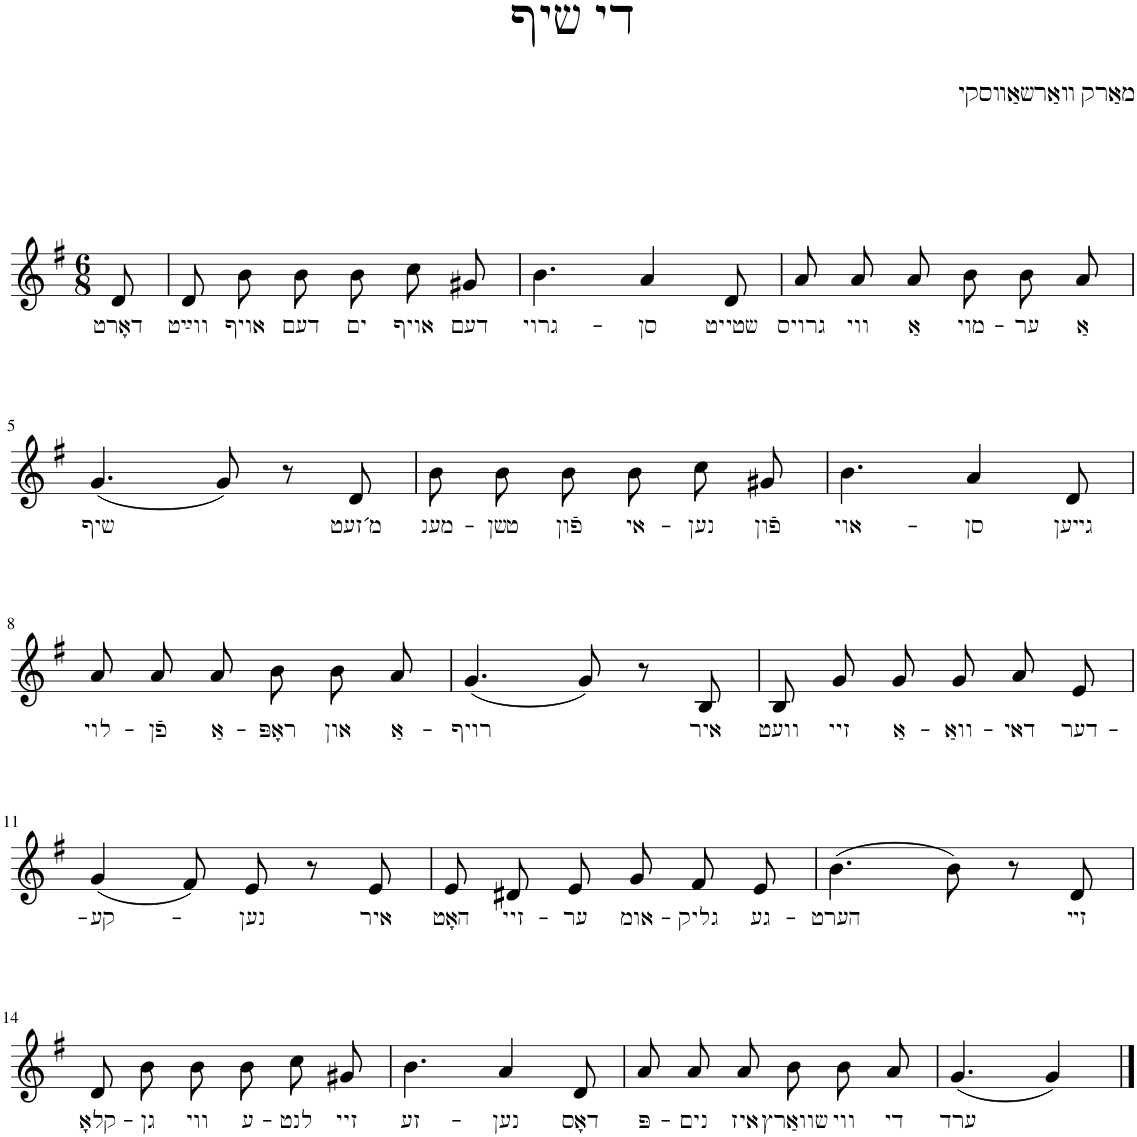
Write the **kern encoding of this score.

**kern	**text
*part1	*part1
*staff1	*staff1
*I"Piano	*
*I'Pno.	*
*clefG2	*
*k[f#]	*
*M6/8	*
=1	=1
!	!LO:LY:b
8d/	דאָרט
=2	=2
!	!LO:LY:b
8d/L	ווײַט
!	!LO:LY:b
8b/	אויף
!	!LO:LY:b
8b/J	דעם
!	!LO:LY:b
8b/L	ים
!	!LO:LY:b
8cc/	אויף
!	!LO:LY:b
8g#X/J	דעם
=3	=3
!	!LO:LY:b
4.b\	גרוי-
!	!LO:LY:b
4a/	-סן
!	!LO:LY:b
8d/	שטייט
=4	=4
!	!LO:LY:b
8a/L	גרויס
!	!LO:LY:b
8a/	ווי
!	!LO:LY:b
8a/J	אַ
!	!LO:LY:b
8b/L	מוי-
!	!LO:LY:b
8b/	-ער
!	!LO:LY:b
8a/J	אַ
!!LO:LB:g=z
=5	=5
!	!LO:LY:b
(4.g/	שיף
8g/)	.
8r	.
!	!LO:LY:b
8d/	מ´זעט
=6	=6
!	!LO:LY:b
8b\L	מענ-
!	!LO:LY:b
8b\	-טשן
!	!LO:LY:b
8b\J	פֿון
!	!LO:LY:b
8b/L	אי-
!	!LO:LY:b
8cc/	-נען
!	!LO:LY:b
8g#X/J	פֿון
=7	=7
!	!LO:LY:b
4.b\	אוי-
!	!LO:LY:b
4a/	-סן
!	!LO:LY:b
8d/	גײען
!!LO:LB:g=z
=8	=8
!	!LO:LY:b
8a/L	לוי-
!	!LO:LY:b
8a/	-פֿן
!	!LO:LY:b
8a/J	אַ-
!	!LO:LY:b
8b/L	-ראָפּ
!	!LO:LY:b
8b/	און
!	!LO:LY:b
8a/J	אַ-
=9	=9
!	!LO:LY:b
(4.g/	-רויף
8g/)	.
8r	.
!	!LO:LY:b
8B/	איר
=10	=10
!	!LO:LY:b
8B/L	וועט
!	!LO:LY:b
8g/	זיי
!	!LO:LY:b
8g/J	אַ-
!	!LO:LY:b
8g/L	-וואַ-
!	!LO:LY:b
8a/	-דאי
!	!LO:LY:b
8e/J	דער-
!!LO:LB:g=z
=11	=11
!	!LO:LY:b
(4g/	-קע-
8f#/)	.
!	!LO:LY:b
8e/	-נען
8r	.
!	!LO:LY:b
8e/	איר
=12	=12
!	!LO:LY:b
8e/L	האָט
!	!LO:LY:b
8d#X/	זיי-
!	!LO:LY:b
8e/J	-ער
!	!LO:LY:b
8g/L	אומ-
!	!LO:LY:b
8f#/	-גליק
!	!LO:LY:b
8e/J	גע-
=13	=13
!	!LO:LY:b
(4.b\	-הערט
8b\)	.
8r	.
!	!LO:LY:b
8d/	זײ
!!LO:LB:g=z
=14	=14
!	!LO:LY:b
8d/L	קלאָ-
!	!LO:LY:b
8b/	-גן
!	!LO:LY:b
8b/J	ווי
!	!LO:LY:b
8b/L	ע-
!	!LO:LY:b
8cc/	-לנט
!	!LO:LY:b
8g#X/J	זיי
=15	=15
!	!LO:LY:b
4.b\	זע-
!	!LO:LY:b
4a/	-נען
!	!LO:LY:b
8d/	דאָס
=16	=16
!	!LO:LY:b
8a/L	פּ-
!	!LO:LY:b
8a/	-נים
!	!LO:LY:b
8a/J	איז
!	!LO:LY:b
8b/L	שוואַרץ
!	!LO:LY:b
8b/	ווי
!	!LO:LY:b
8a/J	די
=17	=17
!	!LO:LY:b
(4.g/	ערד
4g/)	.
==	==
*-	*-
